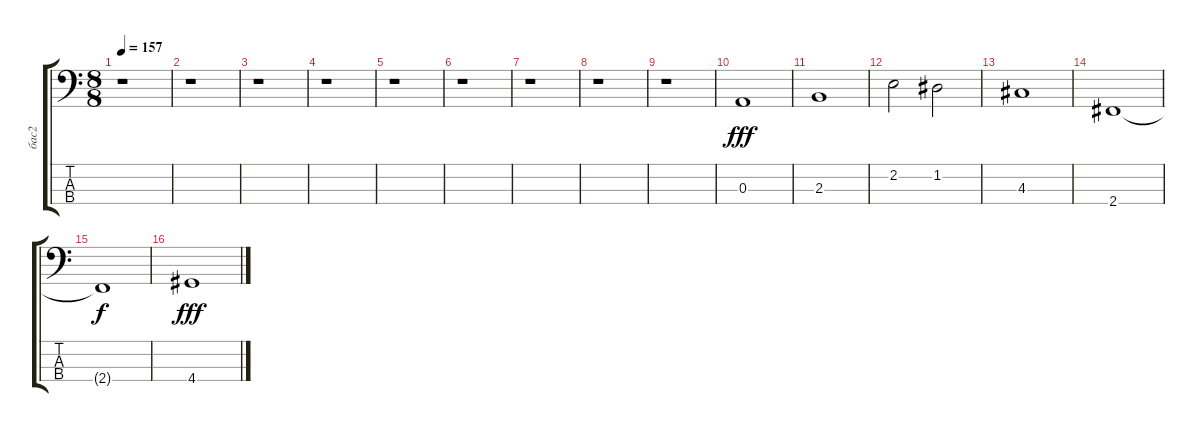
\track ("бас2" "бас2") {instrument fretlessbass}
\staff {score tabs}
\tuning (G2 D2 A1 E1) {hide}
\ts (8 8)
\tempo 157
\clef f4
\ks c
r.1{dy fff} |
r.1 |
r.1 |
r.1 |
r.1 |
r.1 |
r.1 |
r.1 |
r.1 |
0.3.1 |
2.3.1 |
2.2.2 1.2.2 |
4.3.1 |
2.4.1 |
2.4{t}.1{dy f} |
4.4.1{dy fff}
